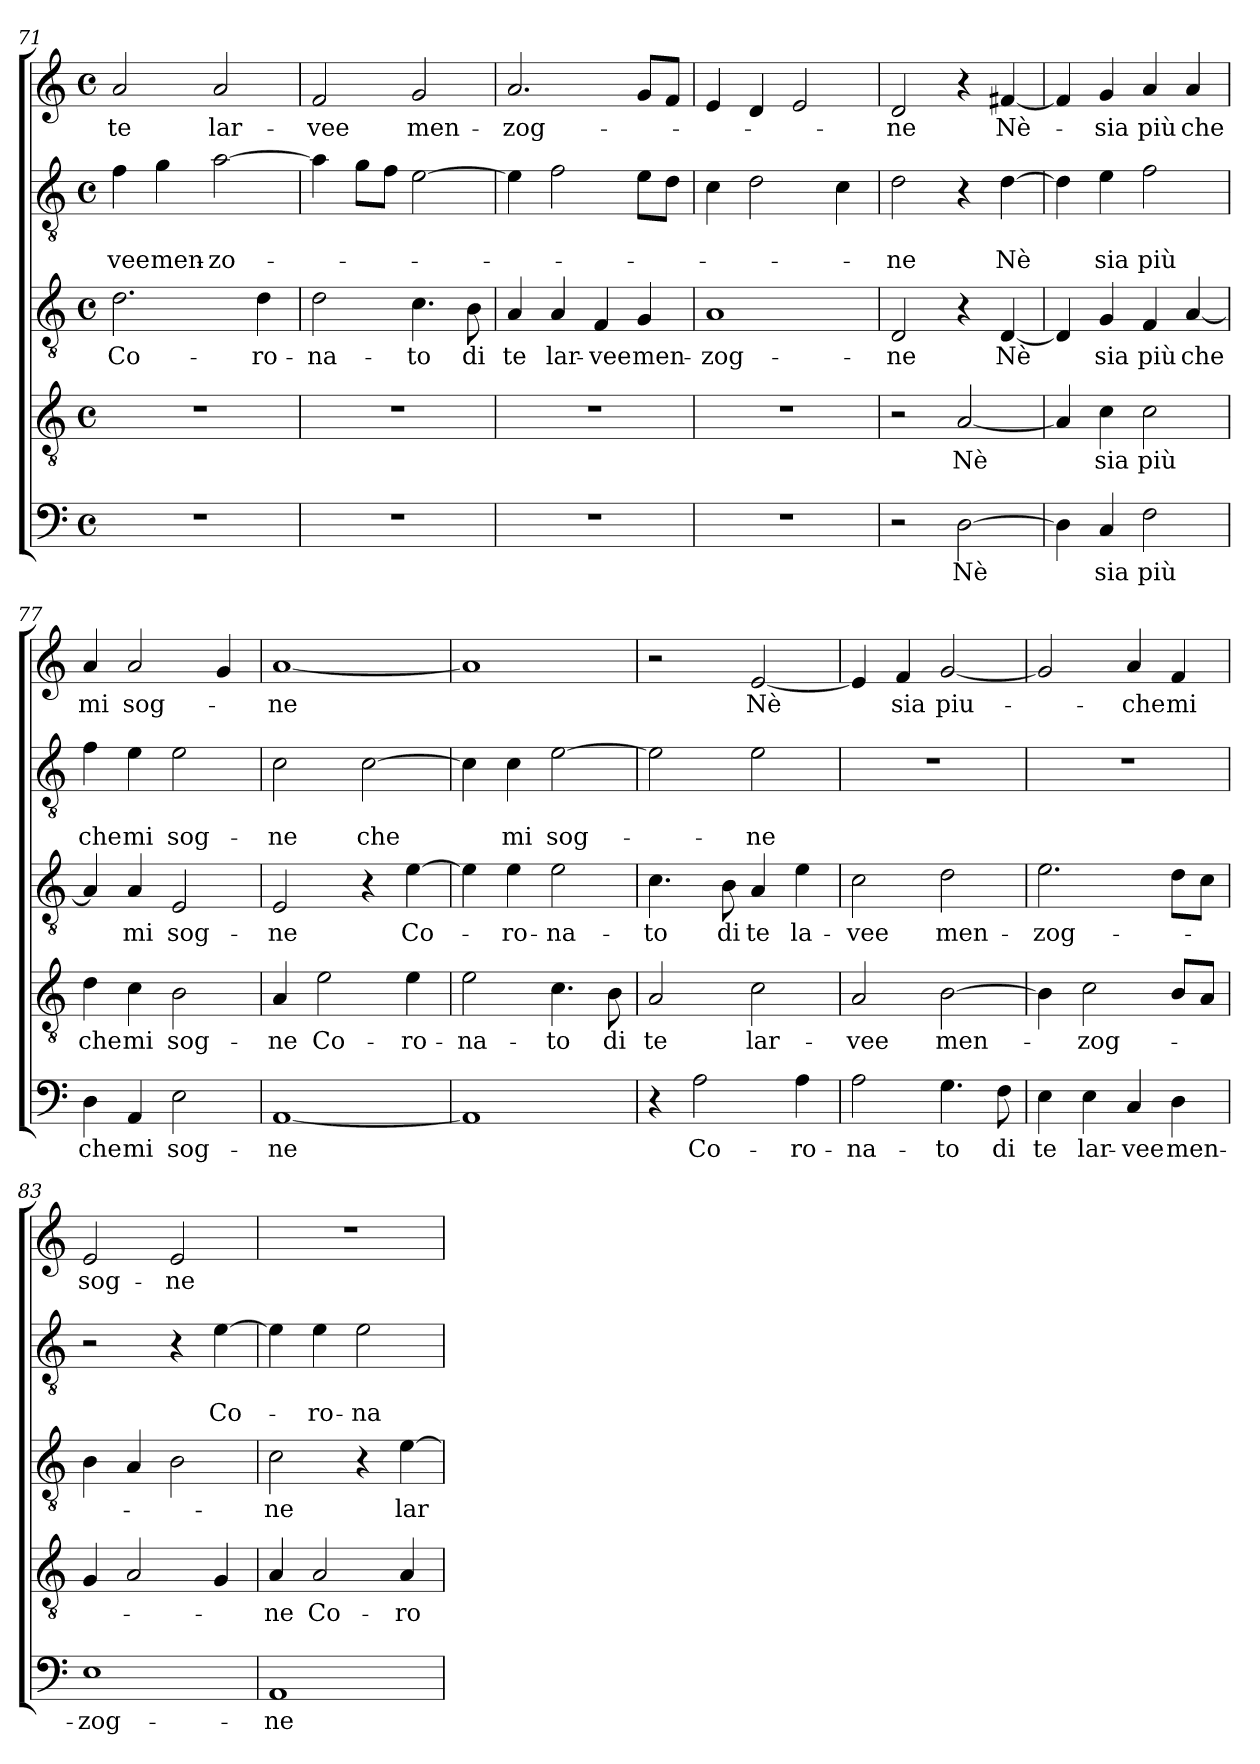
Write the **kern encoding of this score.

**kern	**text	**kern	**text	**kern	**text	**kern	**text	**text	**kern	**text
*part5	*part5	*part4	*part4	*part3	*part3	*part2	*part2	*part2	*part1	*part1
*staff5	*staff5	*staff4	*staff4	*staff3	*staff3	*staff2	*staff2	*staff2	*staff1	*staff1
*clefF4	*	*clefGv2	*	*clefGv2	*	*clefGv2	*	*	*clefG2	*
*k[]	*	*k[]	*	*k[]	*	*k[]	*	*	*k[]	*
*C:	*	*C:	*	*C:	*	*C:	*	*	*C:	*
*M4/4	*	*M4/4	*	*M4/4	*	*M4/4	*	*	*M4/4	*
*met(c)	*	*met(c)	*	*met(c)	*	*met(c)	*	*	*met(c)	*
=71	=71	=71	=71	=71	=71	=71	=71	=71	=71	=71
1r	.	1r	.	2.d\	Co-	4f\	.	-vee	2a/	te
.	.	.	.	.	.	4g\	.	men-	.	.
.	.	.	.	.	.	[2a\	.	-zo-	2a/	lar-
.	.	.	.	4d\	-ro-	.	.	.	.	.
=72	=72	=72	=72	=72	=72	=72	=72	=72	=72	=72
1r	.	1r	.	2d\	-na-	4a\]	.	.	2f/	-vee
.	.	.	.	.	.	8g\L	.	.	.	.
.	.	.	.	.	.	8f\J	.	.	.	.
.	.	.	.	4.c\	-to	[2e\	.	.	2g/	men-
.	.	.	.	8B\	di	.	.	.	.	.
!!LO:LB:g=z
=73	=73	=73	=73	=73	=73	=73	=73	=73	=73	=73
1r	.	1r	.	4A/	te	4e\]	.	.	2.a/	-zog-
.	.	.	.	4A/	lar-	2f\	.	.	.	.
.	.	.	.	4F/	-vee	.	.	.	.	.
.	.	.	.	4G/	men-	8e\L	.	.	8g/L	.
.	.	.	.	.	.	8d\J	.	.	8f/J	.
=74	=74	=74	=74	=74	=74	=74	=74	=74	=74	=74
1r	.	1r	.	1A	-zog-	4c\	.	.	4e/	.
.	.	.	.	.	.	2d\	.	.	4d/	.
.	.	.	.	.	.	.	.	.	2e/	.
.	.	.	.	.	.	4c\	.	.	.	.
=75	=75	=75	=75	=75	=75	=75	=75	=75	=75	=75
2r	.	2r	.	2D/	-ne	2d\	.	-ne	2d/	-ne
[2D\	Nè	[2A/	Nè	4r	.	4r	.	.	4r	.
.	.	.	.	[4D/	Nè	[4d\	.	Nè	[4f#X/	Nè-
=76	=76	=76	=76	=76	=76	=76	=76	=76	=76	=76
4D\]	.	4A/]	.	4D/]	.	4d\]	.	.	4f#/]	.
4C/	sia	4c\	sia	4G/	sia	4e\	.	sia	4g/	-sia
2F\	più	2c\	più	4F/	più	2f\	.	più	4a/	più
.	.	.	.	[4A/	che	.	.	.	4a/	che
=77	=77	=77	=77	=77	=77	=77	=77	=77	=77	=77
4D\	che	4d\	che	4A/]	.	4f\	.	che	4a/	mi
4AA/	mi	4c\	mi	4A/	mi	4e\	.	mi	2a/	sog-
2E\	sog-	2B\	sog-	2E/	sog-	2e\	.	sog-	.	.
.	.	.	.	.	.	.	.	.	4g/	.
=78	=78	=78	=78	=78	=78	=78	=78	=78	=78	=78
[1AA	-ne	4A/	-ne	2E/	-ne	2c\	.	-ne	[1a	-ne
.	.	2e\	Co-	.	.	.	.	.	.	.
.	.	.	.	4r	.	[2c\	.	che	.	.
.	.	4e\	-ro-	[4e\	Co-	.	.	.	.	.
!!LO:PB:g=z
=79	=79	=79	=79	=79	=79	=79	=79	=79	=79	=79
1AA]	.	2e\	-na-	4e\]	.	4c\]	.	.	1a]	.
.	.	.	.	4e\	-ro-	4c\	.	mi	.	.
.	.	4.c\	-to	2e\	-na-	[2e\	.	sog-	.	.
.	.	8B\	di	.	.	.	.	.	.	.
=80	=80	=80	=80	=80	=80	=80	=80	=80	=80	=80
4r	.	2A/	te	4.c\	-to	2e\]	.	.	2r	.
2A\	Co-	.	.	.	.	.	.	.	.	.
.	.	.	.	8B\	di	.	.	.	.	.
.	.	2c\	lar-	4A/	te	2e\	.	-ne	[2e/	Nè
4A\	-ro-	.	.	4e\	la-	.	.	.	.	.
=81	=81	=81	=81	=81	=81	=81	=81	=81	=81	=81
2A\	-na-	2A/	-vee	2c\	-vee	1r	.	.	4e/]	.
.	.	.	.	.	.	.	.	.	4f/	sia
4.G\	-to	[2B\	men-	2d\	men-	.	.	.	[2g/	piu-
8F\	di	.	.	.	.	.	.	.	.	.
=82	=82	=82	=82	=82	=82	=82	=82	=82	=82	=82
4E\	te	4B\]	.	2.e\	-zog-	1r	.	.	2g/]	.
4E\	lar-	2c\	-zog-	.	.	.	.	.	.	.
4C/	-vee	.	.	.	.	.	.	.	4a/	-che
4D\	men-	8B/L	.	8d\L	.	.	.	.	4f/	mi
.	.	8A/J	.	8c\J	.	.	.	.	.	.
=83	=83	=83	=83	=83	=83	=83	=83	=83	=83	=83
1E	-zog-	4G/	.	4B\	.	2r	.	.	2e/	sog-
.	.	2A/	.	4A/	.	.	.	.	.	.
.	.	.	.	2B\	.	4r	.	.	2e/	-ne
.	.	4G/	.	.	.	[4e\	.	Co-	.	.
=84	=84	=84	=84	=84	=84	=84	=84	=84	=84	=84
1AA	-ne	4A/	-ne	2c\	-ne	4e\]	.	.	1r	.
.	.	2A/	Co-	.	.	4e\	.	-ro-	.	.
.	.	.	.	4r	.	2e\	.	-na-	.	.
.	.	4A/	-ro-	[4e\	lar-	.	.	.	.	.
=	=	=	=	=	=	=	=	=	=	=
*-	*-	*-	*-	*-	*-	*-	*-	*-	*-	*-
